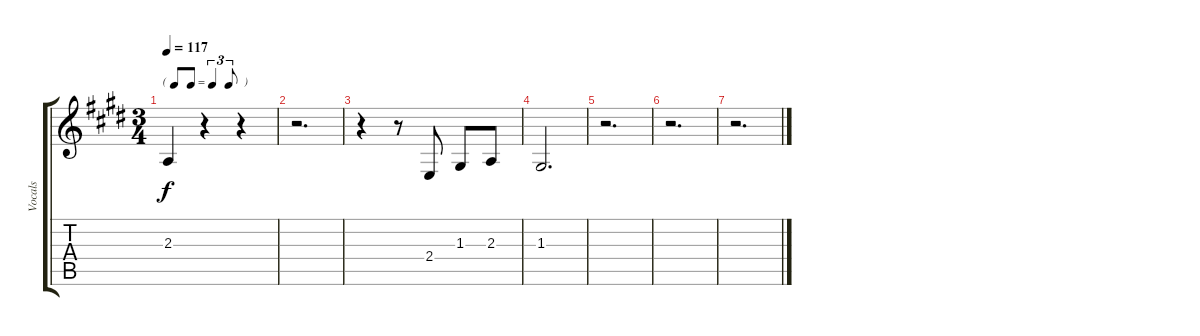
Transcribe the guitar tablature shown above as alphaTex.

\track ("Vocals" "Vocals") {instrument acousticgrandpiano}
\staff {score tabs}
\tuning (E4 B3 G3 D3 A2 E2) {hide}
\ts (3 4)
\tf triplet8th
\tempo 117
\clef g2
\ks e
2.3.4{dy f} r.4 r.4 |
r.2{d} |
r.4 r.8 2.4.8 1.3.8 2.3.8 |
1.3.2{d} |
r.2{d} |
r.2{d} |
r.2{d}
